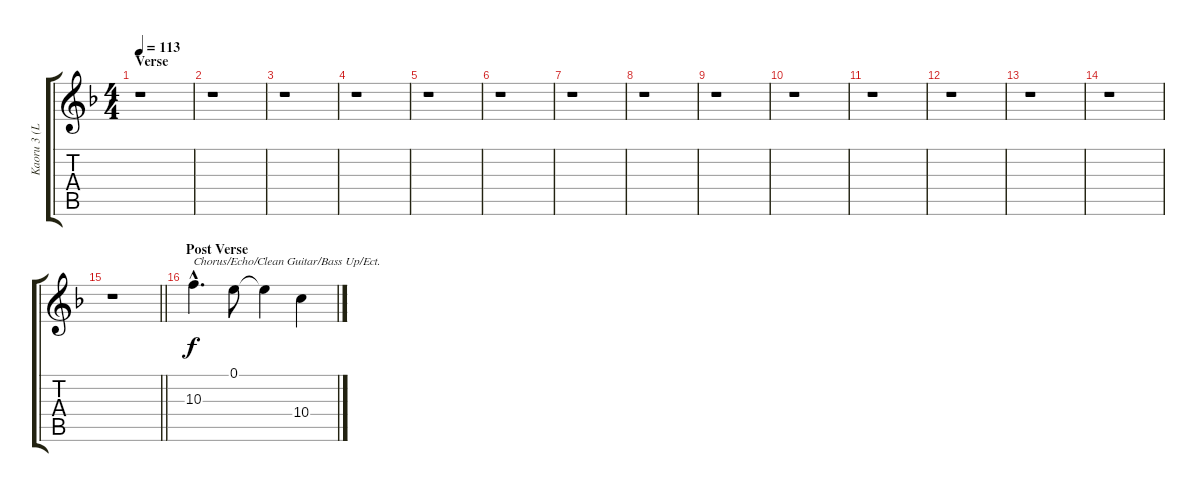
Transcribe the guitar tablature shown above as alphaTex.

\track ("Kaoru 3 (Live Version)" "Kaoru 3 (L") {instrument acousticguitarnylon}
\staff {score tabs}
\tuning (E4 B3 G3 D3 A2 E2) {hide}
\ts (4 4)
\section ("" "Verse")
\tempo 113
\clef g2
\ks f
r.1{dy f} |
r.1 |
r.1 |
r.1 |
r.1 |
r.1 |
r.1 |
r.1 |
r.1 |
r.1 |
r.1 |
r.1 |
r.1 |
r.1 |
\barLineRight lightlight
r.1 |
\section ("" "Post Verse")
10.3{hac}.4{d txt "Chorus/Echo/Clean Guitar/Bass Up/Ect." balance 8} 0.1.8 0.1{t}.4 10.4.4
